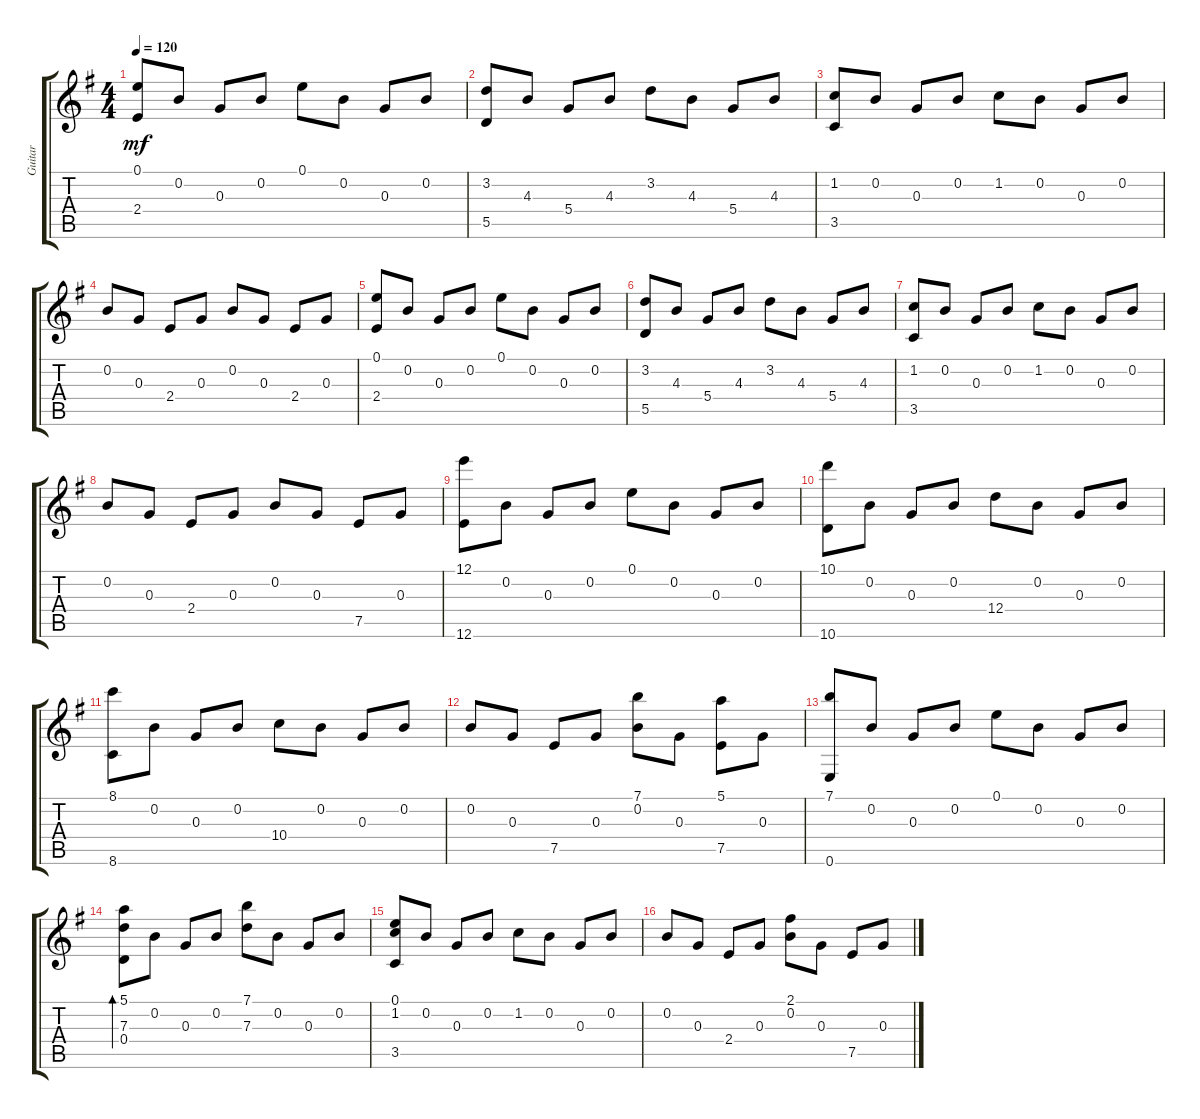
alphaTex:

\track ("Guitar" "Guitar") {instrument acousticguitarnylon}
\staff {score tabs}
\tuning (E4 B3 G3 D3 A2 E2) {hide}
\ts (4 4)
\tempo 120
\clef g2
\ks g
(0.1 2.4).8{dy mf instrument acousticguitarnylon} 0.2.8 0.3.8 0.2.8 0.1.8 0.2.8 0.3.8 0.2.8 |
(3.2 5.5).8 4.3.8 5.4.8 4.3.8 3.2.8 4.3.8 5.4.8 4.3.8 |
(1.2 3.5).8 0.2.8 0.3.8 0.2.8 1.2.8 0.2.8 0.3.8 0.2.8 |
0.2.8 0.3.8 2.4.8 0.3.8 0.2.8 0.3.8 2.4.8 0.3.8 |
(0.1 2.4).8 0.2.8 0.3.8 0.2.8 0.1.8 0.2.8 0.3.8 0.2.8 |
(3.2 5.5).8 4.3.8 5.4.8 4.3.8 3.2.8 4.3.8 5.4.8 4.3.8 |
(1.2 3.5).8 0.2.8 0.3.8 0.2.8 1.2.8 0.2.8 0.3.8 0.2.8 |
0.2.8 0.3.8 2.4.8 0.3.8 0.2.8 0.3.8 7.5.8 0.3.8 |
(12.1 12.6).8 0.2.8 0.3.8 0.2.8 0.1.8 0.2.8 0.3.8 0.2.8 |
(10.1 10.6).8 0.2.8 0.3.8 0.2.8 12.4.8 0.2.8 0.3.8 0.2.8 |
(8.1 8.6).8 0.2.8 0.3.8 0.2.8 10.4.8 0.2.8 0.3.8 0.2.8 |
0.2.8 0.3.8 7.5.8 0.3.8 (7.1 0.2).8 0.3.8 (5.1 7.5).8 0.3.8 |
(7.1 0.6).8 0.2.8 0.3.8 0.2.8 0.1.8 0.2.8 0.3.8 0.2.8 |
(5.1 7.3 0.4).8{bd 240} 0.2.8 0.3.8 0.2.8 (7.1 7.3).8 0.2.8 0.3.8 0.2.8 |
(0.1 1.2 3.5).8 0.2.8 0.3.8 0.2.8 1.2.8 0.2.8 0.3.8 0.2.8 |
0.2.8 0.3.8 2.4.8 0.3.8 (2.1 0.2).8 0.3.8 7.5.8 0.3.8
